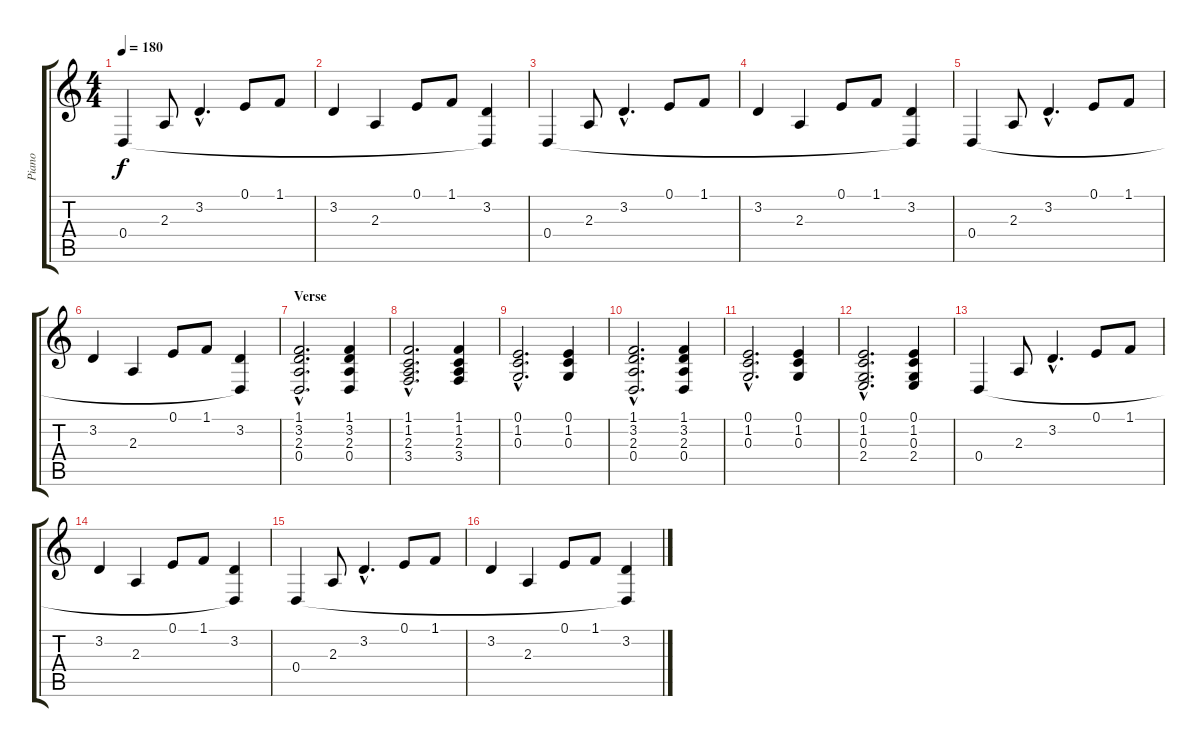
\track ("Piano" "Piano") {instrument electricpiano2}
\staff {score tabs}
\tuning (E4 B3 G3 D3 A2 E2) {hide}
\ts (4 4)
\tempo 180
\clef g2
\ks c
0.4.4{dy f} 2.3.8 3.2{hac}.4{d} 0.1.8 1.1.8 |
3.2.4 2.3.4 0.1.8 1.1.8 (3.2 0.4{t}).4 |
0.4.4 2.3.8 3.2{hac}.4{d} 0.1.8 1.1.8 |
3.2.4 2.3.4 0.1.8 1.1.8 (3.2 0.4{t}).4 |
0.4.4 2.3.8 3.2{hac}.4{d} 0.1.8 1.1.8 |
3.2.4 2.3.4 0.1.8 1.1.8 (3.2 0.4{t}).4 |
\section ("" "Verse")
(1.1{hac} 3.2{hac} 2.3{hac} 0.4{hac}).2{d} (1.1 3.2 2.3 0.4).4 |
(1.1{hac} 1.2{hac} 2.3{hac} 3.4{hac}).2{d} (1.1 1.2 2.3 3.4).4 |
(0.1{hac} 1.2{hac} 0.3{hac}).2{d} (0.1 1.2 0.3).4 |
(1.1{hac} 3.2{hac} 2.3{hac} 0.4{hac}).2{d} (1.1 3.2 2.3 0.4).4 |
(0.1{hac} 1.2{hac} 0.3{hac}).2{d} (0.1 1.2 0.3).4 |
(0.1{hac} 1.2{hac} 0.3{hac} 2.4{hac}).2{d} (0.1 1.2 0.3 2.4).4 |
0.4.4 2.3.8 3.2{hac}.4{d} 0.1.8 1.1.8 |
3.2.4 2.3.4 0.1.8 1.1.8 (3.2 0.4{t}).4 |
0.4.4 2.3.8 3.2{hac}.4{d} 0.1.8 1.1.8 |
3.2.4 2.3.4 0.1.8 1.1.8 (3.2 0.4{t}).4
